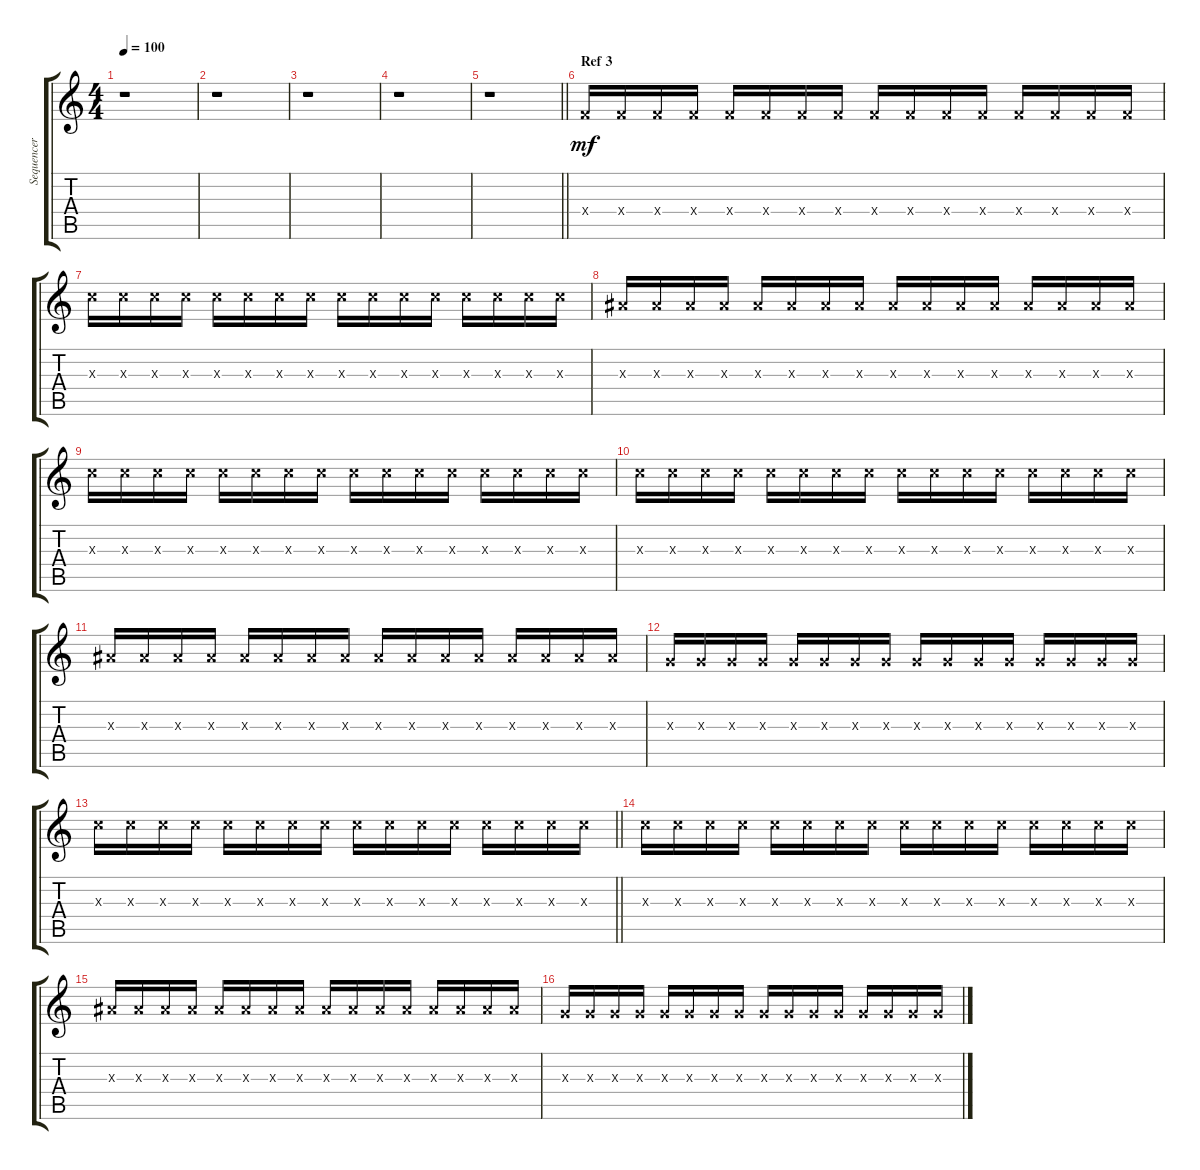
\track ("Sequencer" "Sequencer") {instrument electricguitarmuted}
\staff {score tabs}
\tuning (E4 B3 G3 D3 A2 E2) {hide}
\ts (4 4)
\tempo 100
\clef g2
\ks c
r.1{dy f} |
r.1 |
r.1 |
r.1 |
\barLineRight lightlight
r.1 |
\section ("" "Ref 3")
3.4{x}.16{dy mf} 3.4{x}.16 3.4{x}.16 3.4{x}.16 3.4{x}.16 3.4{x}.16 3.4{x}.16 3.4{x}.16 3.4{x}.16 3.4{x}.16 3.4{x}.16 3.4{x}.16 3.4{x}.16 3.4{x}.16 3.4{x}.16 3.4{x}.16 |
5.3{x}.16 5.3{x}.16 5.3{x}.16 5.3{x}.16 5.3{x}.16 5.3{x}.16 5.3{x}.16 5.3{x}.16 5.3{x}.16 5.3{x}.16 5.3{x}.16 5.3{x}.16 5.3{x}.16 5.3{x}.16 5.3{x}.16 5.3{x}.16 |
3.3{x}.16 3.3{x}.16 3.3{x}.16 3.3{x}.16 3.3{x}.16 3.3{x}.16 3.3{x}.16 3.3{x}.16 3.3{x}.16 3.3{x}.16 3.3{x}.16 3.3{x}.16 3.3{x}.16 3.3{x}.16 3.3{x}.16 3.3{x}.16 |
5.3{x}.16 5.3{x}.16 5.3{x}.16 5.3{x}.16 5.3{x}.16 5.3{x}.16 5.3{x}.16 5.3{x}.16 5.3{x}.16 5.3{x}.16 5.3{x}.16 5.3{x}.16 5.3{x}.16 5.3{x}.16 5.3{x}.16 5.3{x}.16 |
5.3{x}.16 5.3{x}.16 5.3{x}.16 5.3{x}.16 5.3{x}.16 5.3{x}.16 5.3{x}.16 5.3{x}.16 5.3{x}.16 5.3{x}.16 5.3{x}.16 5.3{x}.16 5.3{x}.16 5.3{x}.16 5.3{x}.16 5.3{x}.16 |
3.3{x}.16 3.3{x}.16 3.3{x}.16 3.3{x}.16 3.3{x}.16 3.3{x}.16 3.3{x}.16 3.3{x}.16 3.3{x}.16 3.3{x}.16 3.3{x}.16 3.3{x}.16 3.3{x}.16 3.3{x}.16 3.3{x}.16 3.3{x}.16 |
0.3{x}.16 0.3{x}.16 0.3{x}.16 0.3{x}.16 0.3{x}.16 0.3{x}.16 0.3{x}.16 0.3{x}.16 0.3{x}.16 0.3{x}.16 0.3{x}.16 0.3{x}.16 0.3{x}.16 0.3{x}.16 0.3{x}.16 0.3{x}.16 |
\barLineRight lightlight
5.3{x}.16 5.3{x}.16 5.3{x}.16 5.3{x}.16 5.3{x}.16 5.3{x}.16 5.3{x}.16 5.3{x}.16 5.3{x}.16 5.3{x}.16 5.3{x}.16 5.3{x}.16 5.3{x}.16 5.3{x}.16 5.3{x}.16 5.3{x}.16 |
5.3{x}.16 5.3{x}.16 5.3{x}.16 5.3{x}.16 5.3{x}.16 5.3{x}.16 5.3{x}.16 5.3{x}.16 5.3{x}.16 5.3{x}.16 5.3{x}.16 5.3{x}.16 5.3{x}.16 5.3{x}.16 5.3{x}.16 5.3{x}.16 |
3.3{x}.16 3.3{x}.16 3.3{x}.16 3.3{x}.16 3.3{x}.16 3.3{x}.16 3.3{x}.16 3.3{x}.16 3.3{x}.16 3.3{x}.16 3.3{x}.16 3.3{x}.16 3.3{x}.16 3.3{x}.16 3.3{x}.16 3.3{x}.16 |
0.3{x}.16 0.3{x}.16 0.3{x}.16 0.3{x}.16 0.3{x}.16 0.3{x}.16 0.3{x}.16 0.3{x}.16 0.3{x}.16 0.3{x}.16 0.3{x}.16 0.3{x}.16 0.3{x}.16 0.3{x}.16 0.3{x}.16 0.3{x}.16
